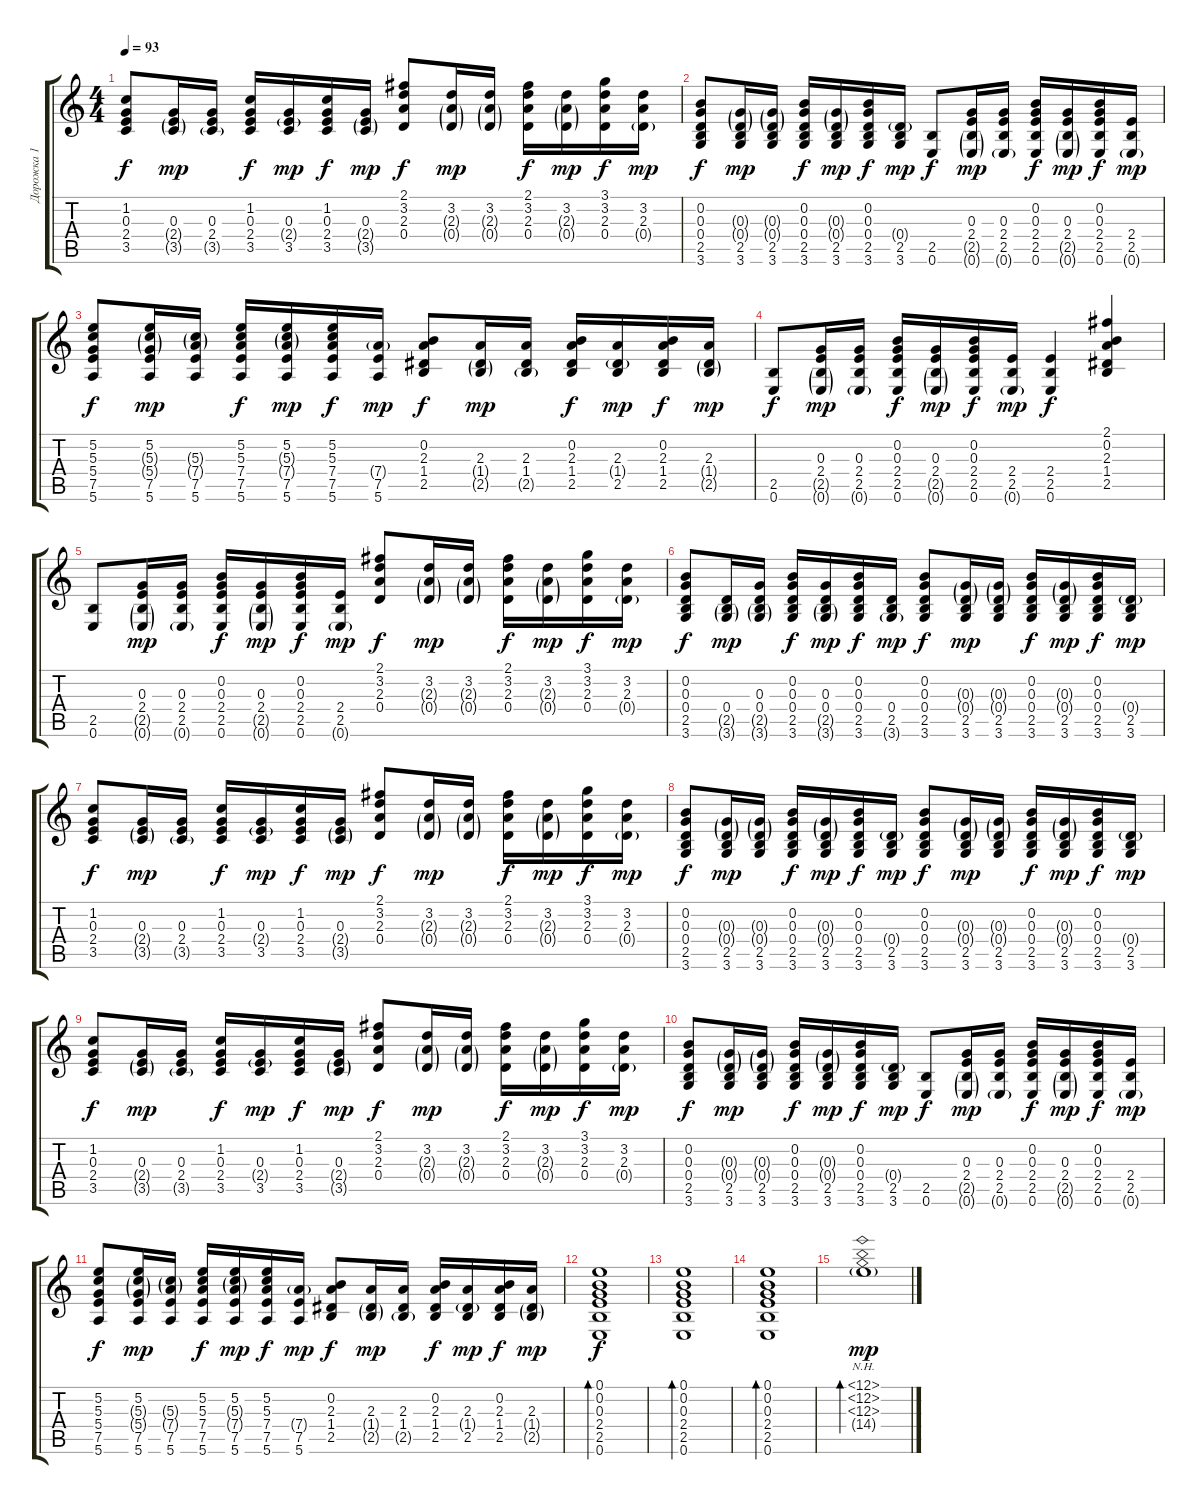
\track ("Дорожка 1" "Дорожка 1") {instrument acousticguitarsteel}
\staff {score tabs}
\tuning (E4 B3 G3 D3 A2 E2) {hide}
\ts (4 4)
\tempo 93
\clef g2
\ks c
(1.2 0.3 2.4 3.5).8{dy f} (0.3 2.4{g} 3.5{g}).16{dy mp} (0.3 2.4 3.5{g}).16 (1.2 0.3 2.4 3.5).16{dy f} (0.3 2.4{g} 3.5).16{dy mp} (1.2 0.3 2.4 3.5).16{dy f} (0.3 2.4{g} 3.5{g}).16{dy mp} (2.1 3.2 2.3 0.4).8{dy f} (3.2 2.3{g} 0.4{g}).16{dy mp} (3.2 2.3{g} 0.4{g}).16 (2.1 3.2 2.3 0.4).16{dy f} (3.2 2.3{g} 0.4{g}).16{dy mp} (3.1 3.2 2.3 0.4).16{dy f} (3.2 2.3 0.4{g}).16{dy mp} |
(0.2 0.3 0.4 2.5 3.6).8{dy f} (0.3{g} 0.4{g} 2.5 3.6).16{dy mp} (0.3{g} 0.4{g} 2.5 3.6).16 (0.2 0.3 0.4 2.5 3.6).16{dy f} (0.3{g} 0.4{g} 2.5 3.6).16{dy mp} (0.2 0.3 0.4 2.5 3.6).16{dy f} (0.4{g} 2.5 3.6).16{dy mp} (2.5 0.6).8{dy f} (0.3 2.4 2.5{g} 0.6{g}).16{dy mp} (0.3 2.4 2.5 0.6{g}).16 (0.2 0.3 2.4 2.5 0.6).16{dy f} (0.3 2.4 2.5{g} 0.6{g}).16{dy mp} (0.2 0.3 2.4 2.5 0.6).16{dy f} (2.4 2.5 0.6{g}).16{dy mp} |
(5.2 5.3 5.4 7.5 5.6).8{dy f} (5.2 5.3{g} 5.4{g} 7.5 5.6).16{dy mp} (5.3{g} 7.4{g} 7.5 5.6).16 (5.2 5.3 7.4 7.5 5.6).16{dy f} (5.2 5.3{g} 7.4{g} 7.5 5.6).16{dy mp} (5.2 5.3 7.4 7.5 5.6).16{dy f} (7.4{g} 7.5 5.6).16{dy mp} (0.2 2.3 1.4 2.5).8{dy f} (2.3 1.4{g} 2.5{g}).16{dy mp} (2.3 1.4 2.5{g}).16 (0.2 2.3 1.4 2.5).16{dy f} (2.3 1.4{g} 2.5).16{dy mp} (0.2 2.3 1.4 2.5).16{dy f} (2.3 1.4{g} 2.5{g}).16{dy mp} |
(2.5 0.6).8{dy f} (0.3 2.4 2.5{g} 0.6{g}).16{dy mp} (0.3 2.4 2.5 0.6{g}).16 (0.2 0.3 2.4 2.5 0.6).16{dy f} (0.3 2.4 2.5{g} 0.6{g}).16{dy mp} (0.2 0.3 2.4 2.5 0.6).16{dy f} (2.4 2.5 0.6{g}).16{dy mp} (2.4 2.5 0.6).4{dy f} (2.1 0.2 2.3 1.4 2.5).4 |
(2.5 0.6).8 (0.3 2.4 2.5{g} 0.6{g}).16{dy mp} (0.3 2.4 2.5 0.6{g}).16 (0.2 0.3 2.4 2.5 0.6).16{dy f} (0.3 2.4 2.5{g} 0.6{g}).16{dy mp} (0.2 0.3 2.4 2.5 0.6).16{dy f} (2.4 2.5 0.6{g}).16{dy mp} (2.1 3.2 2.3 0.4).8{dy f} (3.2 2.3{g} 0.4{g}).16{dy mp} (3.2 2.3{g} 0.4{g}).16 (2.1 3.2 2.3 0.4).16{dy f} (3.2 2.3{g} 0.4{g}).16{dy mp} (3.1 3.2 2.3 0.4).16{dy f} (3.2 2.3 0.4{g}).16{dy mp} |
(0.2 0.3 0.4 2.5 3.6).8{dy f} (0.4 2.5{g} 3.6{g}).16{dy mp} (0.3 0.4 2.5{g} 3.6{g}).16 (0.2 0.3 0.4 2.5 3.6).16{dy f} (0.3 0.4 2.5{g} 3.6{g}).16{dy mp} (0.2 0.3 0.4 2.5 3.6).16{dy f} (0.4 2.5 3.6{g}).16{dy mp} (0.2 0.3 0.4 2.5 3.6).8{dy f} (0.3{g} 0.4{g} 2.5 3.6).16{dy mp} (0.3{g} 0.4{g} 2.5 3.6).16 (0.2 0.3 0.4 2.5 3.6).16{dy f} (0.3{g} 0.4{g} 2.5 3.6).16{dy mp} (0.2 0.3 0.4 2.5 3.6).16{dy f} (0.4{g} 2.5 3.6).16{dy mp} |
(1.2 0.3 2.4 3.5).8{dy f} (0.3 2.4{g} 3.5{g}).16{dy mp} (0.3 2.4 3.5{g}).16 (1.2 0.3 2.4 3.5).16{dy f} (0.3 2.4{g} 3.5).16{dy mp} (1.2 0.3 2.4 3.5).16{dy f} (0.3 2.4{g} 3.5{g}).16{dy mp} (2.1 3.2 2.3 0.4).8{dy f} (3.2 2.3{g} 0.4{g}).16{dy mp} (3.2 2.3{g} 0.4{g}).16 (2.1 3.2 2.3 0.4).16{dy f} (3.2 2.3{g} 0.4{g}).16{dy mp} (3.1 3.2 2.3 0.4).16{dy f} (3.2 2.3 0.4{g}).16{dy mp} |
(0.2 0.3 0.4 2.5 3.6).8{dy f} (0.3{g} 0.4{g} 2.5 3.6).16{dy mp} (0.3{g} 0.4{g} 2.5 3.6).16 (0.2 0.3 0.4 2.5 3.6).16{dy f} (0.3{g} 0.4{g} 2.5 3.6).16{dy mp} (0.2 0.3 0.4 2.5 3.6).16{dy f} (0.4{g} 2.5 3.6).16{dy mp} (0.2 0.3 0.4 2.5 3.6).8{dy f} (0.3{g} 0.4{g} 2.5 3.6).16{dy mp} (0.3{g} 0.4{g} 2.5 3.6).16 (0.2 0.3 0.4 2.5 3.6).16{dy f} (0.3{g} 0.4{g} 2.5 3.6).16{dy mp} (0.2 0.3 0.4 2.5 3.6).16{dy f} (0.4{g} 2.5 3.6).16{dy mp} |
(1.2 0.3 2.4 3.5).8{dy f} (0.3 2.4{g} 3.5{g}).16{dy mp} (0.3 2.4 3.5{g}).16 (1.2 0.3 2.4 3.5).16{dy f} (0.3 2.4{g} 3.5).16{dy mp} (1.2 0.3 2.4 3.5).16{dy f} (0.3 2.4{g} 3.5{g}).16{dy mp} (2.1 3.2 2.3 0.4).8{dy f} (3.2 2.3{g} 0.4{g}).16{dy mp} (3.2 2.3{g} 0.4{g}).16 (2.1 3.2 2.3 0.4).16{dy f} (3.2 2.3{g} 0.4{g}).16{dy mp} (3.1 3.2 2.3 0.4).16{dy f} (3.2 2.3 0.4{g}).16{dy mp} |
(0.2 0.3 0.4 2.5 3.6).8{dy f} (0.3{g} 0.4{g} 2.5 3.6).16{dy mp} (0.3{g} 0.4{g} 2.5 3.6).16 (0.2 0.3 0.4 2.5 3.6).16{dy f} (0.3{g} 0.4{g} 2.5 3.6).16{dy mp} (0.2 0.3 0.4 2.5 3.6).16{dy f} (0.4{g} 2.5 3.6).16{dy mp} (2.5 0.6).8{dy f} (0.3 2.4 2.5{g} 0.6{g}).16{dy mp} (0.3 2.4 2.5 0.6{g}).16 (0.2 0.3 2.4 2.5 0.6).16{dy f} (0.3 2.4 2.5{g} 0.6{g}).16{dy mp} (0.2 0.3 2.4 2.5 0.6).16{dy f} (2.4 2.5 0.6{g}).16{dy mp} |
(5.2 5.3 5.4 7.5 5.6).8{dy f} (5.2 5.3{g} 5.4{g} 7.5 5.6).16{dy mp} (5.3{g} 7.4{g} 7.5 5.6).16 (5.2 5.3 7.4 7.5 5.6).16{dy f} (5.2 5.3{g} 7.4{g} 7.5 5.6).16{dy mp} (5.2 5.3 7.4 7.5 5.6).16{dy f} (7.4{g} 7.5 5.6).16{dy mp} (0.2 2.3 1.4 2.5).8{dy f} (2.3 1.4{g} 2.5{g}).16{dy mp} (2.3 1.4 2.5{g}).16 (0.2 2.3 1.4 2.5).16{dy f} (2.3 1.4{g} 2.5).16{dy mp} (0.2 2.3 1.4 2.5).16{dy f} (2.3 1.4{g} 2.5{g}).16{dy mp} |
(0.1 0.2 0.3 2.4 2.5 0.6).1{bd 480 dy f} |
(0.1 0.2 0.3 2.4 2.5 0.6).1{bd 240} |
(0.1 0.2 0.3 2.4 2.5 0.6).1{bd 240} |
(12.1{nh} 12.2{nh} 12.3{nh} 14.4{g}).1{bd 240 dy mp}
